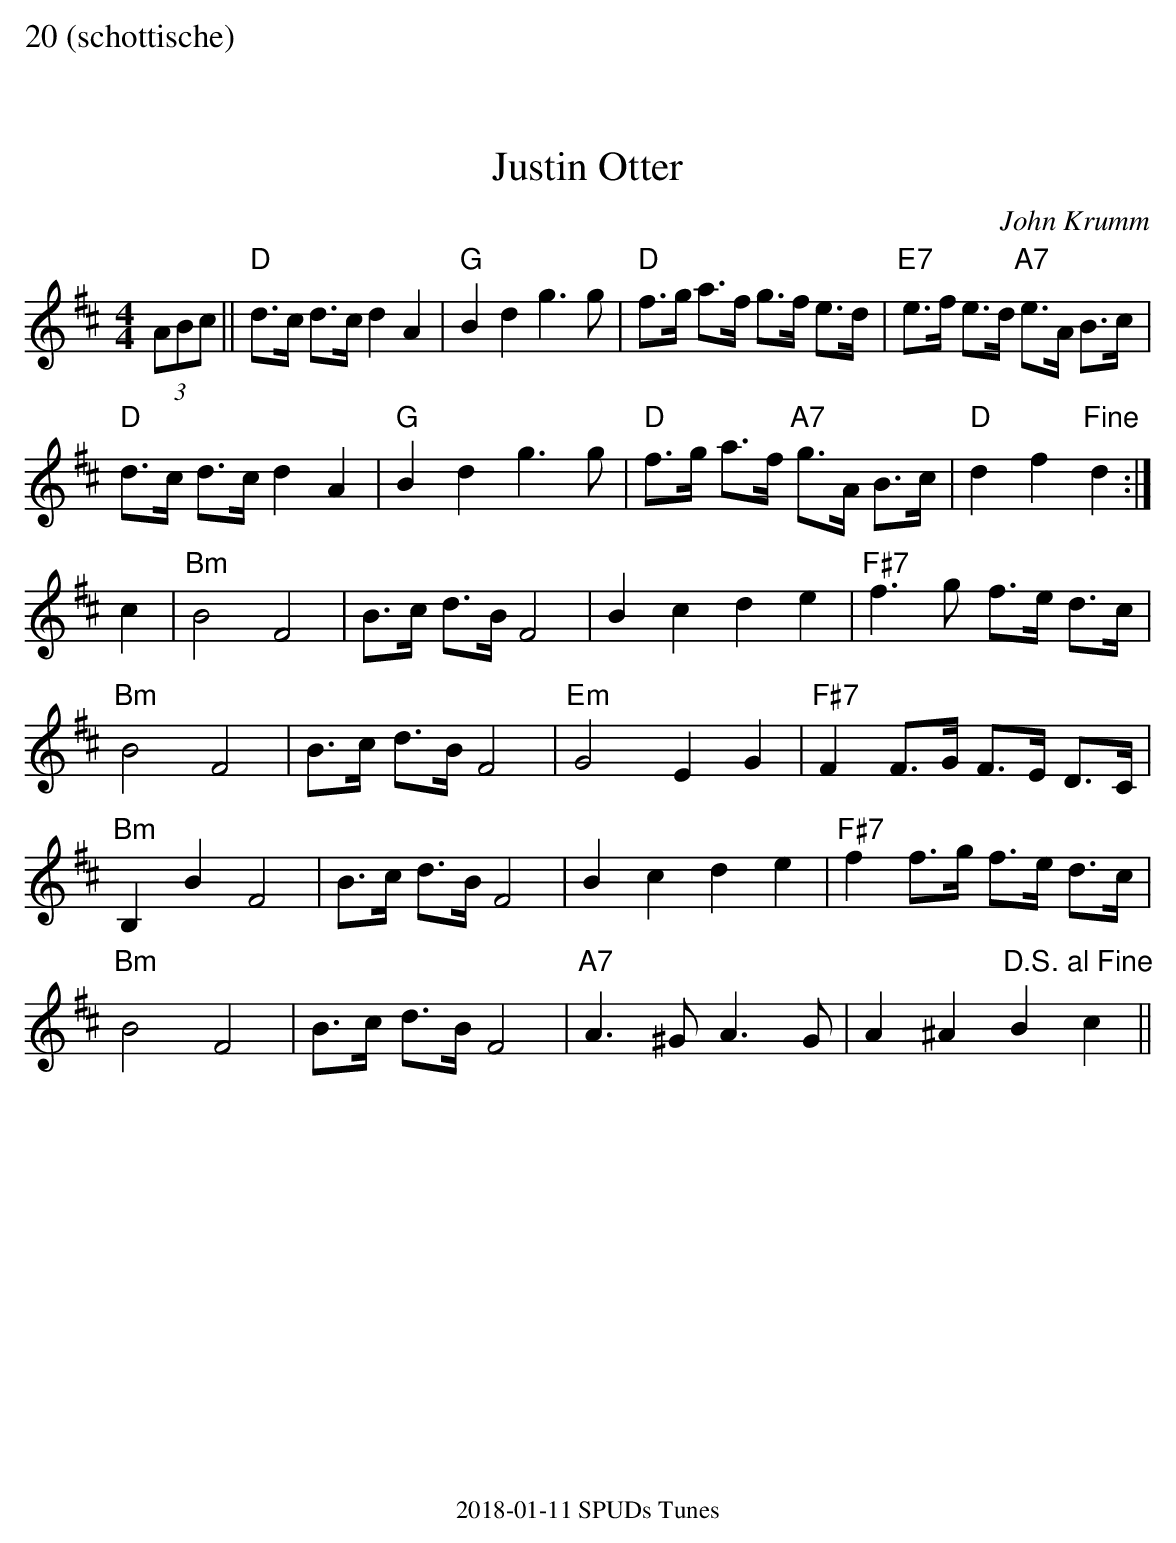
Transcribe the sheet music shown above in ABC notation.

X:1
%%text 20 (schottische)
T: Justin Otter
C:John Krumm
M:4/4
K:D
(3ABc||"D"d>c d>cd2A2|"G"B2d2g3g|"D"f>g a>f g>f e>d|"E7"e>f e>d "A7"e>A B>c|
"D"d>c d>cd2A2|"G"B2d2g3g|"D"f>g a>f "A7"g>A B>c|"D"d2f2"Fine"d2:|
c2|"Bm"B4 F4|B>c d>B F4|B2 c2 d2 e2|"F#7"f3g f>e d>c|
"Bm"B4 F4|B>c d>B F4|"Em"G4 E2G2|"F#7"F2 F>G F>E D>C|
"Bm"B,2B2 F4|B>c d>B F4|B2c2d2e2|"F#7"f2f>g f>e d>c|
"Bm"B4 F4|B>c d>B F4|"A7"A3^GA3G|A2 ^A2 "D.S. al Fine"B2 c2||
